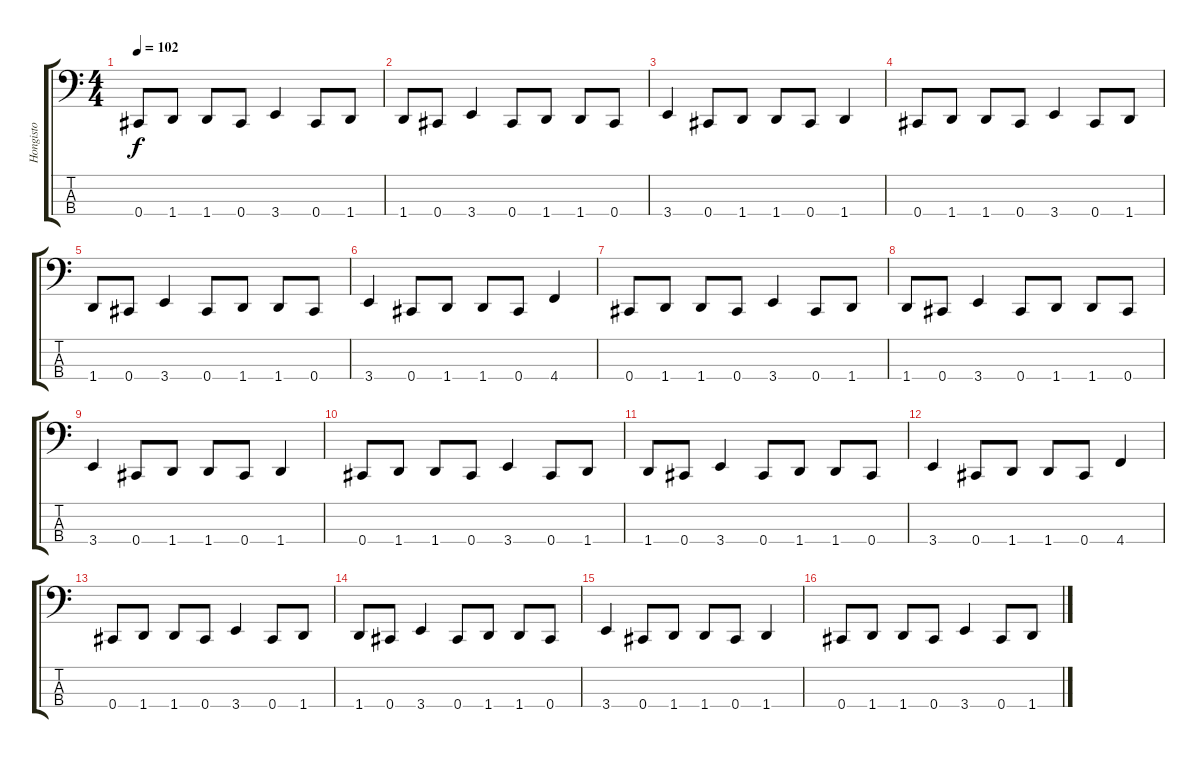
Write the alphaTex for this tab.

\track ("Hongisto" "Hongisto") {instrument electricbassfinger}
\staff {score tabs}
\tuning (Gb2 Db2 Ab1 Db1) {hide}
\ts (4 4)
\tempo 102
\clef f4
\ks c
0.4.8{dy f} 1.4.8 1.4.8 0.4.8 3.4.4 0.4.8 1.4.8 |
1.4.8 0.4.8 3.4.4 0.4.8 1.4.8 1.4.8 0.4.8 |
3.4.4 0.4.8 1.4.8 1.4.8 0.4.8 1.4.4 |
0.4.8 1.4.8 1.4.8 0.4.8 3.4.4 0.4.8 1.4.8 |
1.4.8 0.4.8 3.4.4 0.4.8 1.4.8 1.4.8 0.4.8 |
3.4.4 0.4.8 1.4.8 1.4.8 0.4.8 4.4.4 |
0.4.8 1.4.8 1.4.8 0.4.8 3.4.4 0.4.8 1.4.8 |
1.4.8 0.4.8 3.4.4 0.4.8 1.4.8 1.4.8 0.4.8 |
3.4.4 0.4.8 1.4.8 1.4.8 0.4.8 1.4.4 |
0.4.8 1.4.8 1.4.8 0.4.8 3.4.4 0.4.8 1.4.8 |
1.4.8 0.4.8 3.4.4 0.4.8 1.4.8 1.4.8 0.4.8 |
3.4.4 0.4.8 1.4.8 1.4.8 0.4.8 4.4.4 |
0.4.8 1.4.8 1.4.8 0.4.8 3.4.4 0.4.8 1.4.8 |
1.4.8 0.4.8 3.4.4 0.4.8 1.4.8 1.4.8 0.4.8 |
3.4.4 0.4.8 1.4.8 1.4.8 0.4.8 1.4.4 |
0.4.8 1.4.8 1.4.8 0.4.8 3.4.4 0.4.8 1.4.8
